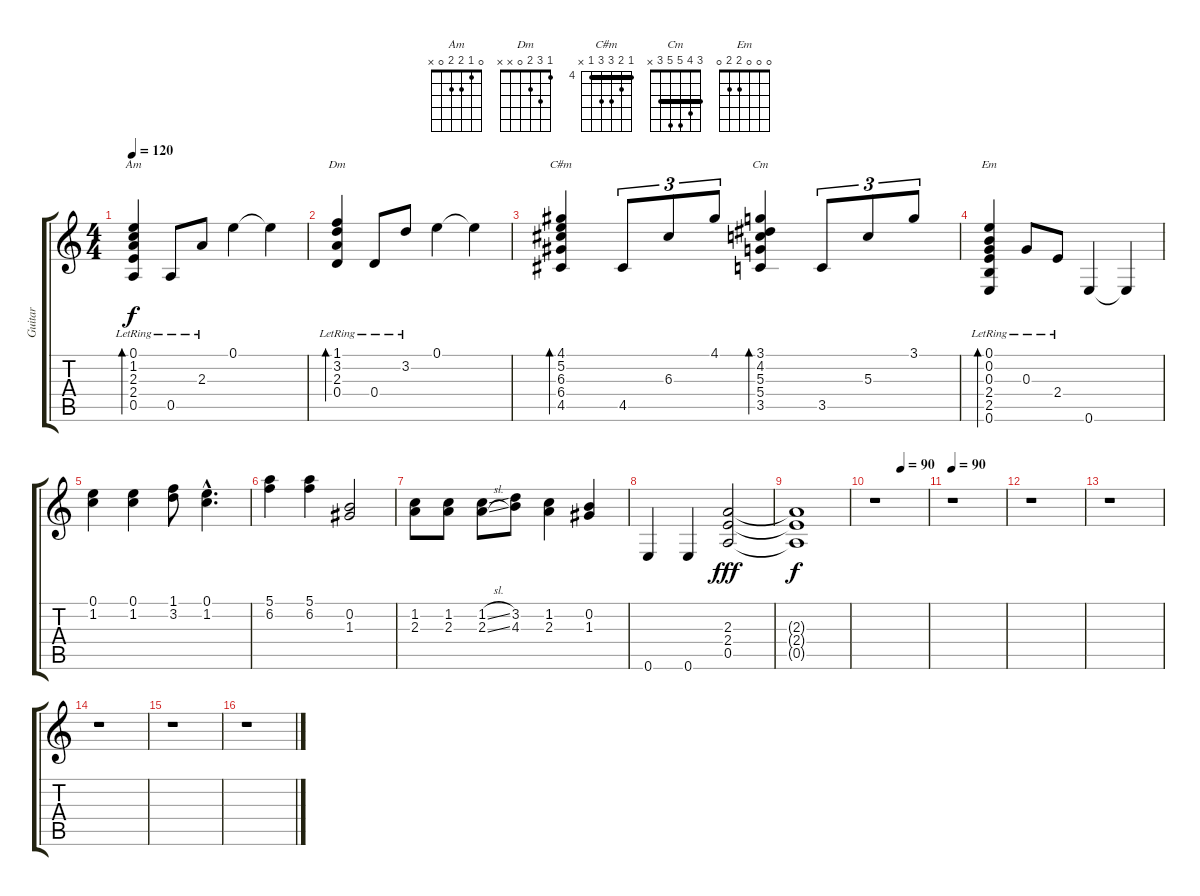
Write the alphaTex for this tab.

\track ("Guitar" "Guitar") {instrument distortionguitar}
\staff {score tabs}
\tuning (E4 B3 G3 D3 A2 E2) {hide}
\chord ("Am" 0 1 2 2 0 x)
\chord ("Dm" 1 3 2 0 x x)
\chord ("C#m" 4 5 6 6 4 x) {firstfret 4 barre 4}
\chord ("Cm" 3 4 5 5 3 x) {barre 3}
\chord ("Em" 0 0 0 2 2 0)
\ts (4 4)
\tempo 120
\clef g2
\ks c
(0.1{lr} 1.2{lr} 2.3{lr} 2.4{lr} 0.5).4{bd 240 ch "Am" dy f} 0.5{lr}.8 2.3{lr}.8 0.1.4 0.1{t}.4 |
(1.1{lr} 3.2{lr} 2.3{lr} 0.4).4{bd 240 ch "Dm"} 0.4{lr}.8 3.2{lr}.8 0.1.4 0.1{t}.4 |
(4.1 5.2 6.3 6.4 4.5).4{bd 240 ch "C#m"} 4.5.8{tu (3 2)} 6.3.8{tu (3 2)} 4.1.8{tu (3 2)} (3.1 4.2 5.3 5.4 3.5).4{bd 240 ch "Cm"} 3.5.8{tu (3 2)} 5.3.8{tu (3 2)} 3.1.8{tu (3 2)} |
(0.1 0.2{lr} 0.3{lr} 2.4{lr} 2.5{lr} 0.6{lr}).4{bd 240 ch "Em"} 0.3{lr}.8 2.4{lr}.8 0.6.4 0.6{t}.4 |
(0.1 1.2).4 (0.1 1.2).4 (1.1 3.2).8 (0.1{hac} 1.2{hac}).4{d} |
(5.1 6.2).4 (5.1 6.2).4 (0.2 1.3).2 |
(1.2 2.3).8 (1.2 2.3).8 (1.2{sl} 2.3{sl}).8 (3.2 4.3).8 (1.2 2.3).4 (0.2 1.3).4 |
0.6.4 0.6.4 (2.3 2.4 0.5).2{dy fff} |
(2.3{t} 2.4{t} 0.5{t}).1{dy f} |
\tempo (90 0.5)
r.1 |
\tempo 90
r.1{balance 8} |
r.1 |
r.1 |
r.1 |
r.1 |
r.1
